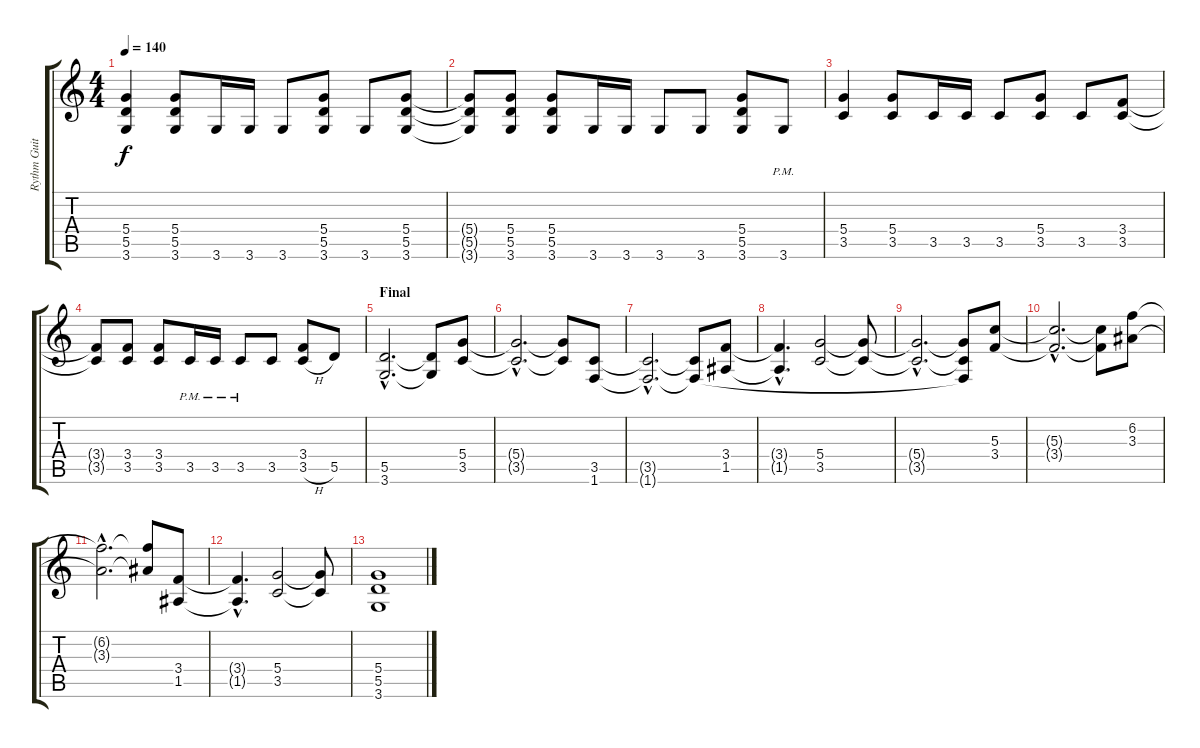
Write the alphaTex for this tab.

\track ("Rythm Guitar" "Rythm Guit") {instrument distortionguitar}
\staff {score tabs}
\tuning (E4 B3 G3 D3 A2 E2) {hide}
\ts (4 4)
\tempo 140
\clef g2
\ks c
(5.4 5.5 3.6).4{dy f} (5.4 5.5 3.6).8 3.6.16 3.6.16 3.6.8 (5.4 5.5 3.6).8 3.6.8 (5.4 5.5 3.6).8 |
(5.4{t} 5.5{t} 3.6{t}).8 (5.4 5.5 3.6).8 (5.4 5.5 3.6).8 3.6.16 3.6.16 3.6.8 3.6.8 (5.4 5.5 3.6).8 3.6{pm}.8 |
(5.4 3.5).4 (5.4 3.5).8 3.5.16 3.5.16 3.5.8 (5.4 3.5).8 3.5.8 (3.4 3.5).8 |
(3.4{t} 3.5{t}).8 (3.4 3.5).8 (3.4 3.5).8 3.5{pm}.16 3.5{pm}.16 3.5{pm}.8 3.5.8 (3.4 3.5{h}).8 5.5.8 |
\section ("" "Final")
(5.5{hac} 3.6{hac}).2{d} (5.5{t} 3.6{t}).8 (5.4 3.5).8 |
(5.4{hac t} 3.5{hac t}).2{d} (5.4{t} 3.5{t}).8 (3.5 1.6).8 |
(3.5{hac t} 1.6{hac t}).2{d} (3.5{t} 1.6{t}).8 (3.4 1.5).8 |
(3.4{hac t} 1.5{hac t}).4{d} (5.4 3.5).2 (5.4{t} 3.5{t}).8 |
(5.4{hac t} 3.5{hac t}).2{d} (5.4{t} 3.5{t} 1.6{t}).8 (5.3 3.4).8 |
(5.3{hac t} 3.4{hac t}).2{d} (5.3{t} 3.4{t}).8 (6.2 3.3).8 |
(6.2{hac t} 3.3{hac t}).2{d} (6.2{t} 3.3{t}).8 (3.4 1.5).8 |
(3.4{hac t} 1.5{hac t}).4{d} (5.4 3.5).2 (5.4{t} 3.5{t}).8 |
(5.4 5.5 3.6).1
